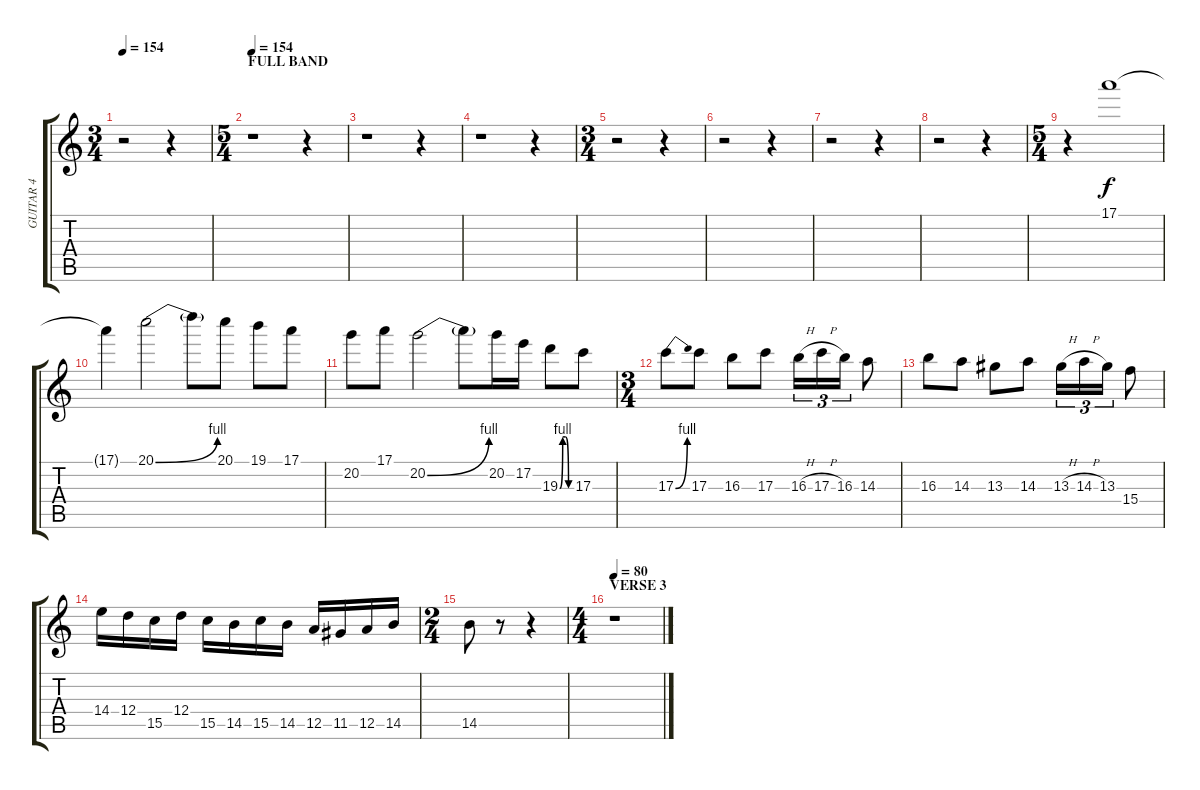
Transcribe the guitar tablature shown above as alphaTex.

\track ("GUITAR 4" "GUITAR 4") {instrument distortionguitar}
\staff {score tabs}
\tuning (E4 B3 G3 D3 A2 E2) {hide}
\ts (3 4)
\tempo 154
\clef g2
\ks c
r.2{dy f} r.4 |
\ts (5 4)
\section ("" "FULL BAND")
\tempo 154
r.1 r.4 |
r.1 r.4 |
r.1 r.4 |
\ts (3 4)
r.2 r.4 |
r.2 r.4 |
r.2 r.4 |
r.2 r.4 |
\ts (5 4)
r.4 17.1.1 |
17.1{t}.4 20.1{be (bend 0 0 60 4)}.2 20.1{t}.8 20.1.8 19.1.8 17.1.8 |
20.2.8 17.1.8 20.2{be (bend 0 0 60 4)}.2 20.2{t}.8 20.2.16 17.2.16 19.3{be (custom 0 0 15 4 30 4 45 0 60 0)}.8 17.3.8 |
\ts (3 4)
17.3{be (bend 0 0 60 4)}.8 17.3.8 16.3.8 17.3.8 16.3{h}.16{tu (3 2)} 17.3{h}.16{tu (3 2)} 16.3.16{tu (3 2)} 14.3.8 |
16.3.8 14.3.8 13.3.8 14.3.8 13.3{h}.16{tu (3 2)} 14.3{h}.16{tu (3 2)} 13.3.16{tu (3 2)} 15.4.8 |
14.4.16 12.4.16 15.5.16 12.4.16 15.5.16 14.5.16 15.5.16 14.5.16 12.5.16 11.5.16 12.5.16 14.5.16 |
\ts (2 4)
14.5.8 r.8 r.4 |
\ts (4 4)
\section ("" "VERSE 3")
\tempo 80
r.1
